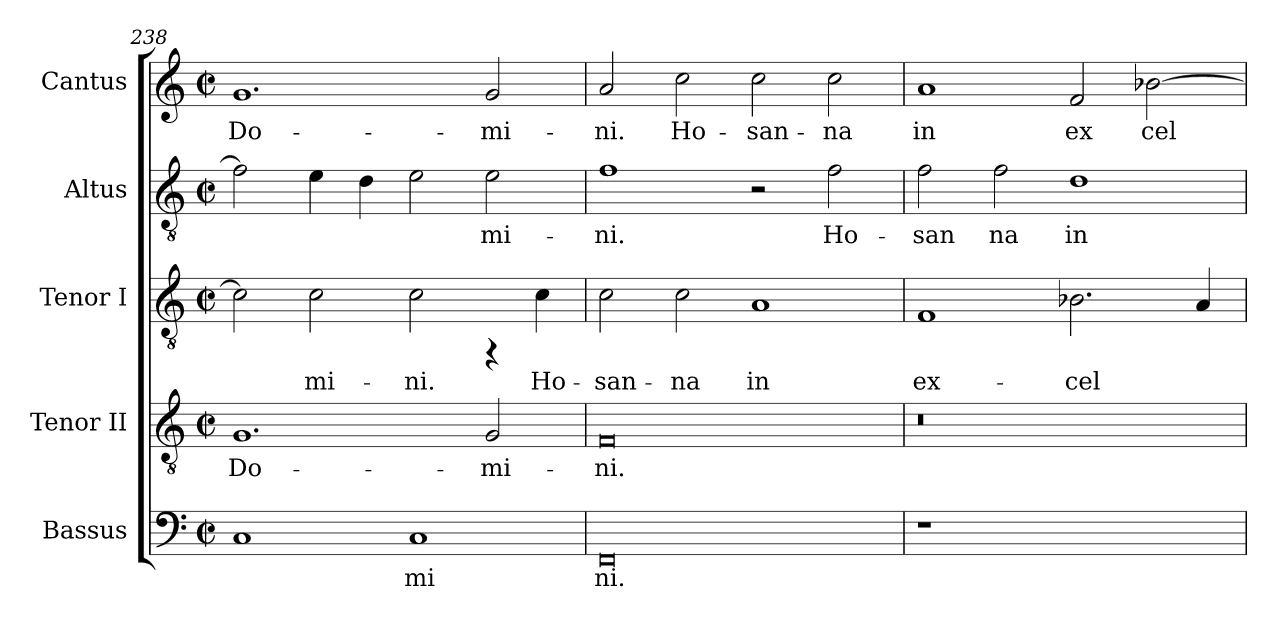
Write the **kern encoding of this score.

**kern	**text	**kern	**text	**kern	**text	**kern	**text	**kern	**text
*part5	*part5	*part4	*part4	*part3	*part3	*part2	*part2	*part1	*part1
*staff5	*staff5	*staff4	*staff4	*staff3	*staff3	*staff2	*staff2	*staff1	*staff1
*I"Bassus	*	*I"Tenor II	*	*I"Tenor I	*	*I"Altus	*	*I"Cantus	*
*I'B	*	*I'T II	*	*I'T I	*	*I'A	*	*I'C	*
*clefF4	*	*clefGv2	*	*clefGv2	*	*clefGv2	*	*clefG2	*
*k[]	*	*k[]	*	*k[]	*	*k[]	*	*k[]	*
*C:	*	*C:	*	*C:	*	*C:	*	*C:	*
*M2/2	*	*M2/2	*	*M2/2	*	*M2/2	*	*M2/2	*
*met(c|)	*	*met(c|)	*	*met(c|)	*	*met(c|)	*	*met(c|)	*
=238	=238	=238	=238	=238	=238	=238	=238	=238	=238
!	!LO:LY:b:cj	!	!LO:LY:b:cj	!	!LO:LY:b:cj	!	!LO:LY:b:cj	!	!LO:LY:b:cj
1C	.	1.G	Do-	2c\]	--	2f\]	--	1.g	Do-
!	!	!	!	!	!LO:LY:b:cj	!	!LO:LY:b:cj	!	!
.	.	.	.	2c\	-mi-	4e\	--	.	.
!	!	!	!	!	!	!	!LO:LY:b:cj	!	!
.	.	.	.	.	.	4d\	--	.	.
!	!LO:LY:b:cj	!	!	!	!LO:LY:b:cj	!	!LO:LY:b:cj	!	!
1C	mi	.	.	2c\	-ni.	2e\	--	.	.
!	!	!	!LO:LY:b:cj	!	!	!	!LO:LY:b:cj	!	!LO:LY:b:cj
.	.	2G/	-mi-	4rFF	.	2e\	-mi-	2g/	-mi-
!	!	!	!	!	!LO:LY:b:cj	!	!	!	!
.	.	.	.	4c\	Ho-	.	.	.	.
=239	=239	=239	=239	=239	=239	=239	=239	=239	=239
!	!LO:LY:b:cj	!	!LO:LY:b:cj	!	!LO:LY:b:cj	!	!LO:LY:b:cj	!	!LO:LY:b:cj
0FF	ni.	0F	-ni.	2c\	-san-	1f	-ni.	2a/	-ni.
!	!	!	!	!	!LO:LY:b:cj	!	!	!	!LO:LY:b:cj
.	.	.	.	2c\	-na	.	.	2cc\	Ho-
!	!	!	!	!	!LO:LY:b:cj	!	!	!	!LO:LY:b:cj
.	.	.	.	1A	in	2r	.	2cc\	-san-
!	!	!	!	!	!	!	!LO:LY:b:cj	!	!LO:LY:b:cj
.	.	.	.	.	.	2f\	Ho-	2cc\	-na
!!LO:LB:g=z
=240	=240	=240	=240	=240	=240	=240	=240	=240	=240
!	!	!	!	!	!LO:LY:b:cj	!	!LO:LY:b:cj	!	!LO:LY:b:cj
1r	.	0r	.	1F	ex-	2f\	-san	1a	in
!	!	!	!	!	!	!	!LO:LY:b:cj	!	!
.	.	.	.	.	.	2f\	na	.	.
!	!	!	!	!	!LO:LY:b:cj	!	!LO:LY:b:cj	!	!LO:LY:b:cj
1ryy	.	.	.	2.B-X\	-cel-	1d	in	2f/	ex
!	!	!	!	!	!	!	!	!	!LO:LY:b:cj
.	.	.	.	.	.	.	.	[>2b-X\	cel
!	!	!	!	!	!LO:LY:b:cj	!	!	!	!
.	.	.	.	4A/	--	.	.	.	.
=	=	=	=	=	=	=	=	=	=
*-	*-	*-	*-	*-	*-	*-	*-	*-	*-
